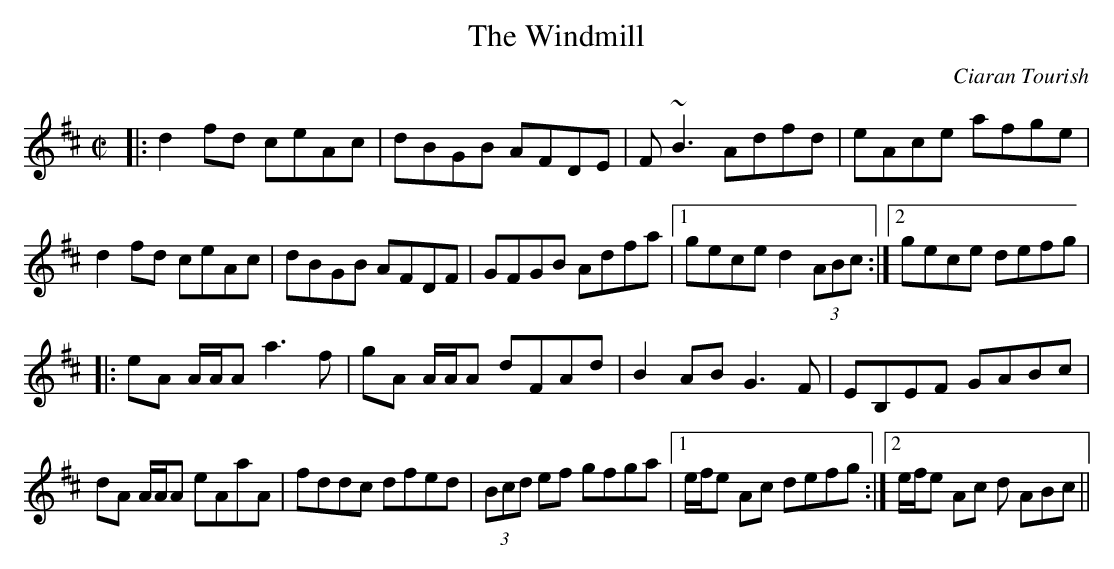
X:1
T:Windmill, The
M:C|
L:1/8
C:Ciaran Tourish
K:D
|:d2 fd ceAc|dBGB AFDE|F~B3 Adfd|eAce afge|
!d2 fd ceAc|dBGB AFDF|GFGB Adfa|1gece d2 (3ABc:|2gece defg|
!|:eA A/2A/2A a3f|gA A/2A/2A dFAd|B2 AB G3 F|EB,EF GABc|
!dA A/2A/2A eAaA|fddc dfed|(3Bcd ef gfga|1e/2f/2e Ac defg:|2e/2f/2e Ac d
ABc||
